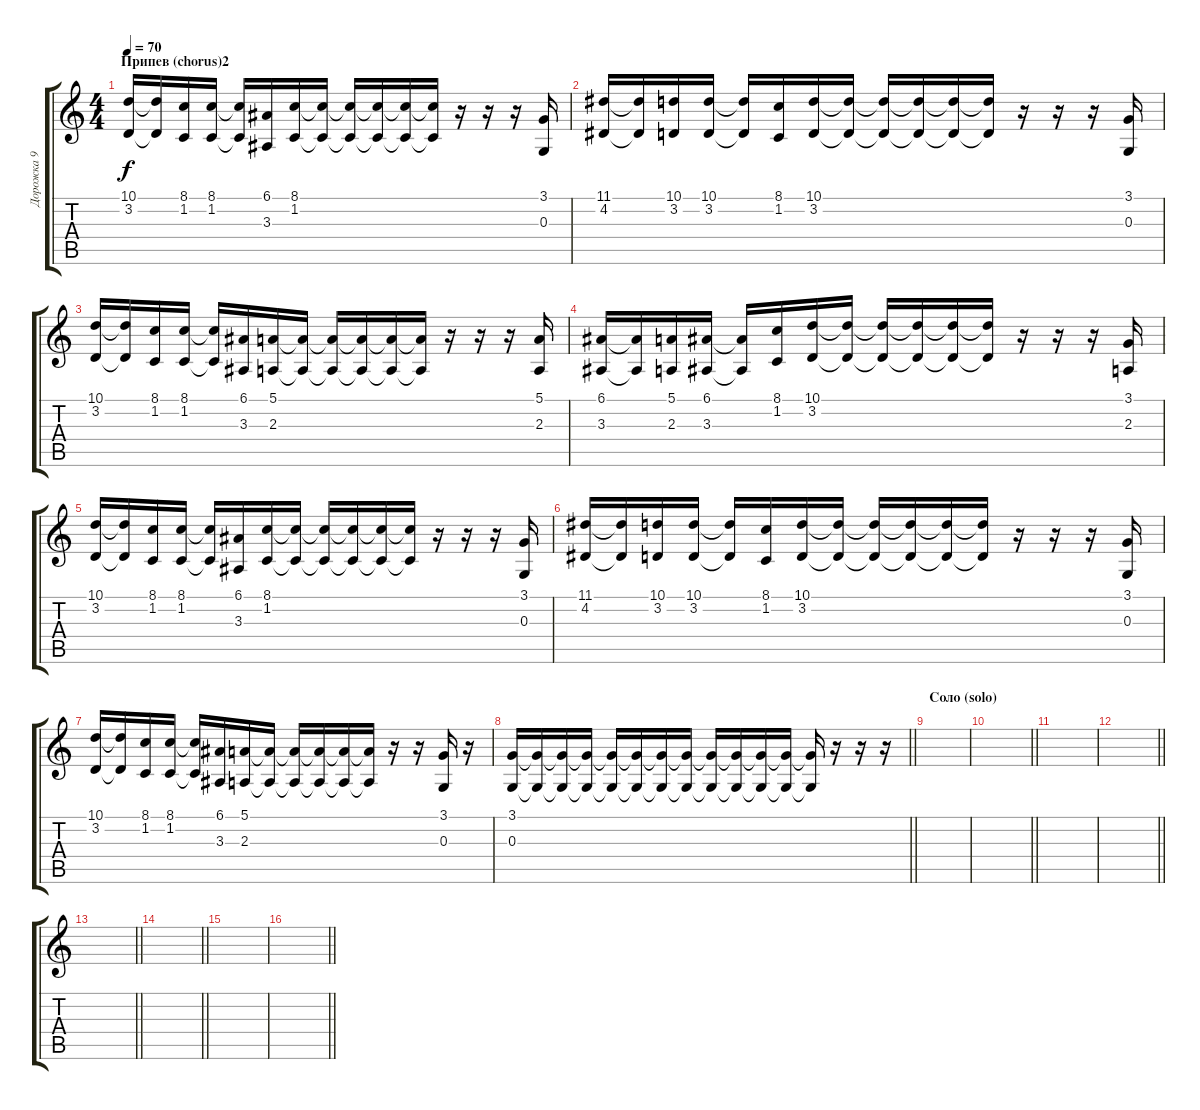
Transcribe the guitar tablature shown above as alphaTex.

\track ("Дорожка 9" "Дорожка 9") {instrument lead1square}
\staff {score tabs}
\tuning (E4 B3 G3 D3 A2 E2) {hide}
\ts (4 4)
\section ("" "Припев (chorus)2")
\tempo 70
\clef g2
\ks c
(10.1 3.2).16{dy f} (10.1{t} 3.2{t}).16 (8.1 1.2).16 (8.1 1.2).16 (8.1{t} 1.2{t}).16 (6.1 3.3).16 (8.1 1.2).16 (8.1{t} 1.2{t}).16 (8.1{t} 1.2{t}).16 (8.1{t} 1.2{t}).16 (8.1{t} 1.2{t}).16 (8.1{t} 1.2{t}).16 r.16 r.16 r.16 (3.1 0.3).16 |
(11.1 4.2).16 (11.1{t} 4.2{t}).16 (10.1 3.2).16 (10.1 3.2).16 (10.1{t} 3.2{t}).16 (8.1 1.2).16 (10.1 3.2).16 (10.1{t} 3.2{t}).16 (10.1{t} 3.2{t}).16 (10.1{t} 3.2{t}).16 (10.1{t} 3.2{t}).16 (10.1{t} 3.2{t}).16 r.16 r.16 r.16 (3.1 0.3).16 |
(10.1 3.2).16 (10.1{t} 3.2{t}).16 (8.1 1.2).16 (8.1 1.2).16 (8.1{t} 1.2{t}).16 (6.1 3.3).16 (5.1 2.3).16 (5.1{t} 2.3{t}).16 (5.1{t} 2.3{t}).16 (5.1{t} 2.3{t}).16 (5.1{t} 2.3{t}).16 (5.1{t} 2.3{t}).16 r.16 r.16 r.16 (5.1 2.3).16 |
(6.1 3.3).16 (6.1{t} 3.3{t}).16 (5.1 2.3).16 (6.1 3.3).16 (6.1{t} 3.3{t}).16 (8.1 1.2).16 (10.1 3.2).16 (10.1{t} 3.2{t}).16 (10.1{t} 3.2{t}).16 (10.1{t} 3.2{t}).16 (10.1{t} 3.2{t}).16 (10.1{t} 3.2{t}).16 r.16 r.16 r.16 (3.1 2.3).16 |
(10.1 3.2).16 (10.1{t} 3.2{t}).16 (8.1 1.2).16 (8.1 1.2).16 (8.1{t} 1.2{t}).16 (6.1 3.3).16 (8.1 1.2).16 (8.1{t} 1.2{t}).16 (8.1{t} 1.2{t}).16 (8.1{t} 1.2{t}).16 (8.1{t} 1.2{t}).16 (8.1{t} 1.2{t}).16 r.16 r.16 r.16 (3.1 0.3).16 |
(11.1 4.2).16 (11.1{t} 4.2{t}).16 (10.1 3.2).16 (10.1 3.2).16 (10.1{t} 3.2{t}).16 (8.1 1.2).16 (10.1 3.2).16 (10.1{t} 3.2{t}).16 (10.1{t} 3.2{t}).16 (10.1{t} 3.2{t}).16 (10.1{t} 3.2{t}).16 (10.1{t} 3.2{t}).16 r.16 r.16 r.16 (3.1 0.3).16 |
(10.1 3.2).16 (10.1{t} 3.2{t}).16 (8.1 1.2).16 (8.1 1.2).16 (8.1{t} 1.2{t}).16 (6.1 3.3).16 (5.1 2.3).16 (5.1{t} 2.3{t}).16 (5.1{t} 2.3{t}).16 (5.1{t} 2.3{t}).16 (5.1{t} 2.3{t}).16 (5.1{t} 2.3{t}).16 r.16 r.16 (3.1 0.3).16 r.16 |
\barLineRight lightlight
(3.1 0.3).16 (3.1{t} 0.3{t}).16 (3.1{t} 0.3{t}).16 (3.1{t} 0.3{t}).16 (3.1{t} 0.3{t}).16 (3.1{t} 0.3{t}).16 (3.1{t} 0.3{t}).16 (3.1{t} 0.3{t}).16 (3.1{t} 0.3{t}).16 (3.1{t} 0.3{t}).16 (3.1{t} 0.3{t}).16 (3.1{t} 0.3{t}).16 (3.1{t} 0.3{t}).16 r.16 r.16 r.16 |
\section ("" "Соло (solo)")
|
\barLineRight lightlight
|
|
\barLineRight lightlight
|
\barLineRight lightlight
|
\barLineRight lightlight
|
|
\barLineRight lightlight
